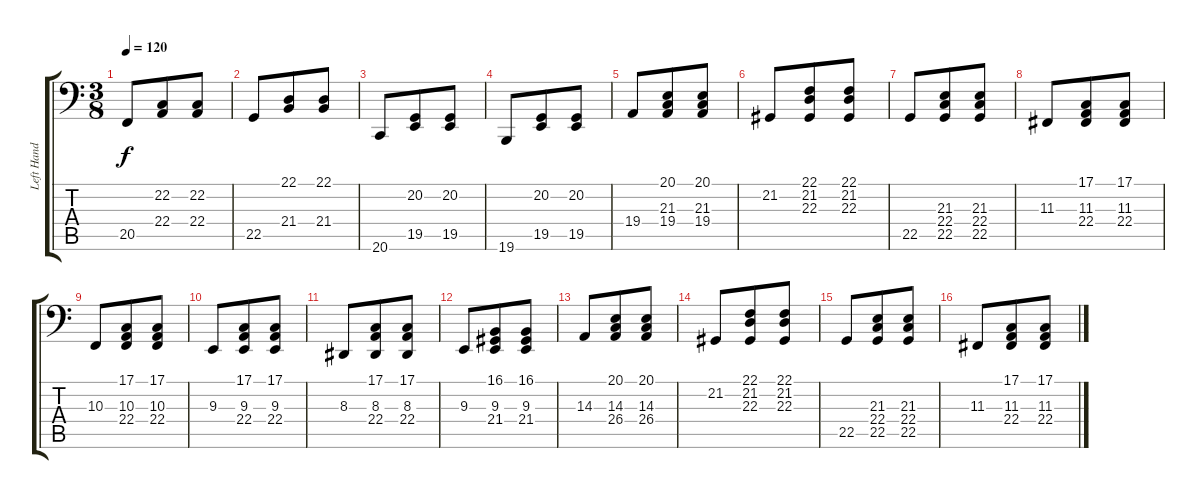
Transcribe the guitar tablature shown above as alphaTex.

\track ("Left Hand" "Left Hand") {instrument acousticgrandpiano}
\staff {score tabs}
\tuning (E1 B0 G1 D1 A0 E0) {hide}
\ts (3 8)
\tempo 120
\clef f4
\ks c
20.5.8{dy f} (22.2 22.4).8 (22.2 22.4).8 |
22.5.8 (22.1 21.4).8 (22.1 21.4).8 |
20.6.8 (20.2 19.5).8 (20.2 19.5).8 |
19.6.8 (20.2 19.5).8 (20.2 19.5).8 |
19.4.8 (20.1 21.3 19.4).8 (20.1 21.3 19.4).8 |
21.2.8 (22.1 21.2 22.3).8 (22.1 21.2 22.3).8 |
22.5.8 (21.3 22.4 22.5).8 (21.3 22.4 22.5).8 |
11.3.8 (17.1 11.3 22.4).8 (17.1 11.3 22.4).8 |
10.3.8 (17.1 10.3 22.4).8 (17.1 10.3 22.4).8 |
9.3.8 (17.1 9.3 22.4).8 (17.1 9.3 22.4).8 |
8.3.8 (17.1 8.3 22.4).8 (17.1 8.3 22.4).8 |
9.3.8 (16.1 9.3 21.4).8 (16.1 9.3 21.4).8 |
14.3.8 (20.1 14.3 26.4).8 (20.1 14.3 26.4).8 |
21.2.8 (22.1 21.2 22.3).8 (22.1 21.2 22.3).8 |
22.5.8 (21.3 22.4 22.5).8 (21.3 22.4 22.5).8 |
11.3.8 (17.1 11.3 22.4).8 (17.1 11.3 22.4).8
